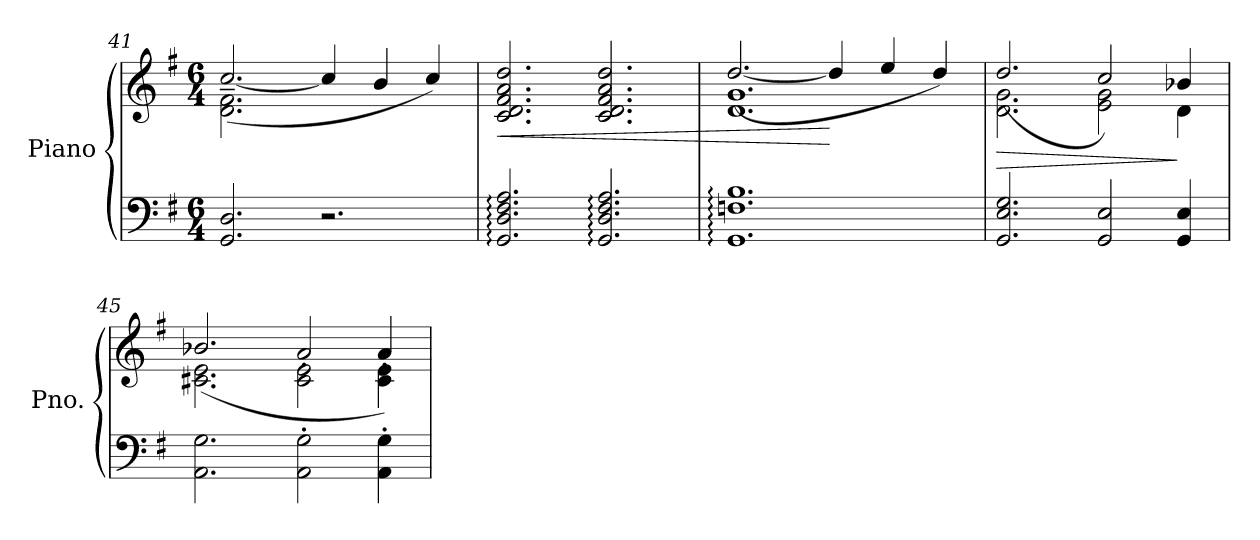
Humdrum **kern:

**kern	**kern	**dynam
*part1	*part1	*part1
*staff2	*staff1	*staff1/2
*I"Piano	*	*
*I'Pno.	*	*
*clefF4	*clefG2	*
*k[f#]	*k[f#]	*
*M6/4	*M6/4	*
=41	=41	=41
*	*^	*
2.GG/ 2.D/	2.d\ 2.f#\	(>[2.cc~/	.
2.r	4ryy	4cc/]	.
*	*MM110	*	*
.	2ryy	4b/	.
.	.	4cc/)	.
=42	=42	=42	=42
!	!	!	!LO:HP:b
*	*v	*v	*
2.GG/: 2.D/: 2.F#/: 2.A/:	2.c/ 2.d/ 2.f#/ 2.a/ 2.dd/	<
2.GG/: 2.D/: 2.F#/: 2.A/:	2.c/ 2.d/ 2.f#/ 2.a/ 2.dd/	.
!!LO:LB:g=z
=43	=43	=43
*	*^	*
1.GG: 1.Fn: 1.B:	1.d 1.g	(>[2.dd/	.
.	.	4dd/]	[
.	.	4ee/	.
.	.	4dd/)	.
=44	=44	=44	=44
!	!	!	!LO:HP:b
2.GG/ 2.E/ 2.G/	2.d\ 2.g\	(>2.dd/	>
2GG/ 2E/	2e\ 2g\	2cc/)	.
4GG/ 4E/	4d\	4b-X/	]
=45	=45	=45	=45
2.AA\ 2.G\	2.c#X\ 2.e\	(>2.b-X/	.
2AA\' 2G\'	2c#\ 2e\	2a'/	.
4AA\' 4G\'	4c#\ 4e\	4a'/)	.
*	*v	*v	*
=	=	=
*-	*-	*-
